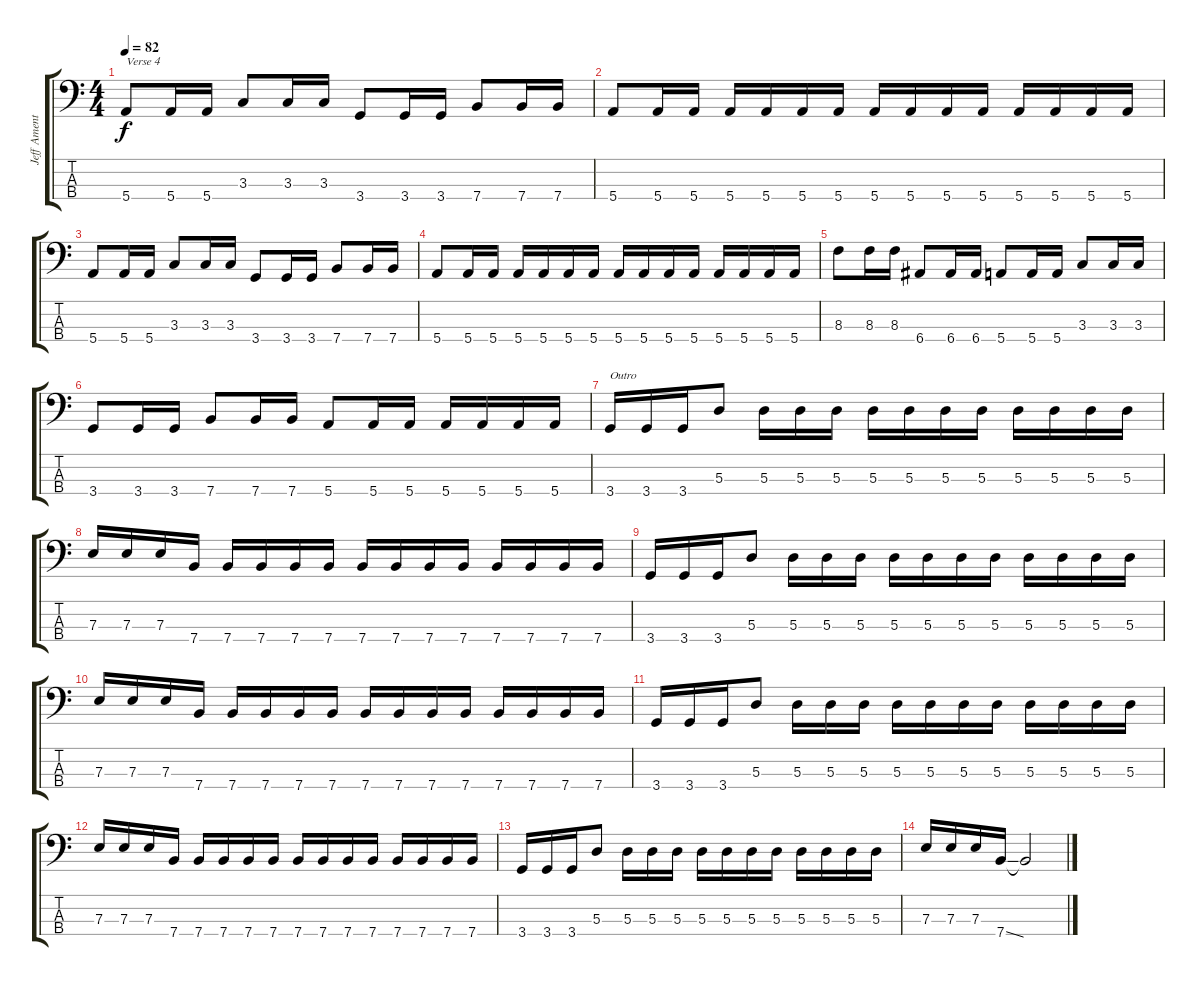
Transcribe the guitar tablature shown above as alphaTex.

\track ("Jeff Ament" "Jeff Ament") {instrument electricbasspick}
\staff {score tabs}
\tuning (G2 D2 A1 E1) {hide}
\ts (4 4)
\tempo 82
\clef f4
\ks c
5.4.8{txt "Verse 4" dy f} 5.4.16 5.4.16 3.3.8 3.3.16 3.3.16 3.4.8 3.4.16 3.4.16 7.4.8 7.4.16 7.4.16 |
5.4.8 5.4.16 5.4.16 5.4.16 5.4.16 5.4.16 5.4.16 5.4.16 5.4.16 5.4.16 5.4.16 5.4.16 5.4.16 5.4.16 5.4.16 |
5.4.8 5.4.16 5.4.16 3.3.8 3.3.16 3.3.16 3.4.8 3.4.16 3.4.16 7.4.8 7.4.16 7.4.16 |
5.4.8 5.4.16 5.4.16 5.4.16 5.4.16 5.4.16 5.4.16 5.4.16 5.4.16 5.4.16 5.4.16 5.4.16 5.4.16 5.4.16 5.4.16 |
8.3.8 8.3.16 8.3.16 6.4.8 6.4.16 6.4.16 5.4.8 5.4.16 5.4.16 3.3.8 3.3.16 3.3.16 |
3.4.8 3.4.16 3.4.16 7.4.8 7.4.16 7.4.16 5.4.8 5.4.16 5.4.16 5.4.16 5.4.16 5.4.16 5.4.16 |
3.4.16{txt "Outro"} 3.4.16 3.4.16 5.3.8 5.3.16 5.3.16 5.3.16 5.3.16 5.3.16 5.3.16 5.3.16 5.3.16 5.3.16 5.3.16 5.3.16 |
7.3.16 7.3.16 7.3.16 7.4.16 7.4.16 7.4.16 7.4.16 7.4.16 7.4.16 7.4.16 7.4.16 7.4.16 7.4.16 7.4.16 7.4.16 7.4.16 |
3.4.16 3.4.16 3.4.16 5.3.8 5.3.16 5.3.16 5.3.16 5.3.16 5.3.16 5.3.16 5.3.16 5.3.16 5.3.16 5.3.16 5.3.16 |
7.3.16 7.3.16 7.3.16 7.4.16 7.4.16 7.4.16 7.4.16 7.4.16 7.4.16 7.4.16 7.4.16 7.4.16 7.4.16 7.4.16 7.4.16 7.4.16 |
3.4.16 3.4.16 3.4.16 5.3.8 5.3.16 5.3.16 5.3.16 5.3.16 5.3.16 5.3.16 5.3.16 5.3.16 5.3.16 5.3.16 5.3.16 |
7.3.16 7.3.16 7.3.16 7.4.16 7.4.16 7.4.16 7.4.16 7.4.16 7.4.16 7.4.16 7.4.16 7.4.16 7.4.16 7.4.16 7.4.16 7.4.16 |
3.4.16 3.4.16 3.4.16 5.3.8 5.3.16 5.3.16 5.3.16 5.3.16 5.3.16 5.3.16 5.3.16 5.3.16 5.3.16 5.3.16 5.3.16 |
7.3.16 7.3.16 7.3.16 7.4{ss}.16 7.4{t}.2
